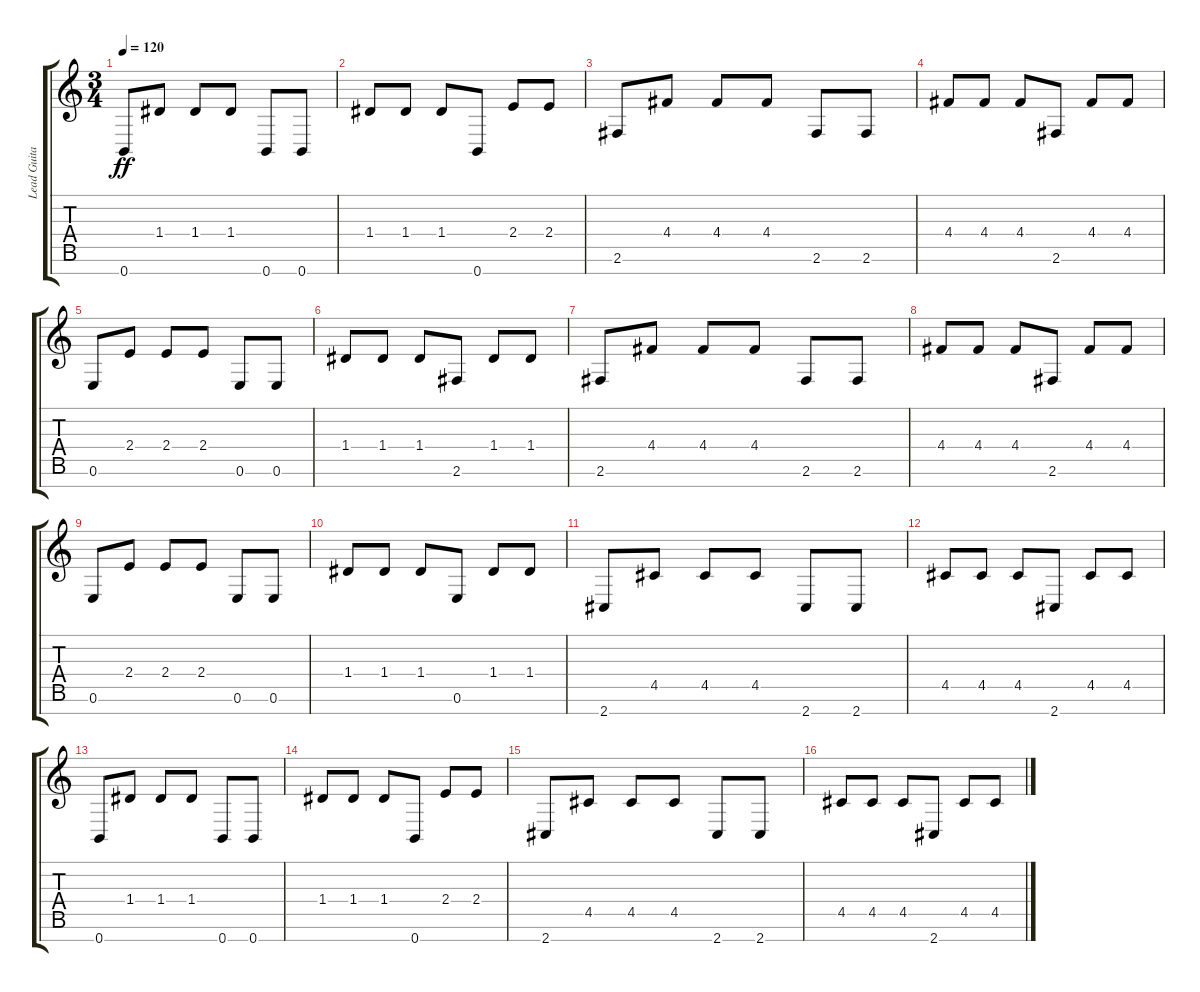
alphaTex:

\track ("Lead Guitar I" "Lead Guita") {solo instrument distortionguitar}
\staff {score tabs}
\tuning (E4 B3 G3 D3 A2 E2 B1) {hide}
\ts (3 4)
\tempo 120
\clef g2
\ks c
0.7.8{dy ff} 1.4.8 1.4.8 1.4.8 0.7.8 0.7.8 |
1.4.8 1.4.8 1.4.8 0.7.8 2.4.8 2.4.8 |
2.6.8 4.4.8 4.4.8 4.4.8 2.6.8 2.6.8 |
4.4.8 4.4.8 4.4.8 2.6.8 4.4.8 4.4.8 |
0.6.8 2.4.8 2.4.8 2.4.8 0.6.8 0.6.8 |
1.4.8 1.4.8 1.4.8 2.6.8 1.4.8 1.4.8 |
2.6.8 4.4.8 4.4.8 4.4.8 2.6.8 2.6.8 |
4.4.8 4.4.8 4.4.8 2.6.8 4.4.8 4.4.8 |
0.6.8 2.4.8 2.4.8 2.4.8 0.6.8 0.6.8 |
1.4.8 1.4.8 1.4.8 0.6.8 1.4.8 1.4.8 |
2.7.8 4.5.8 4.5.8 4.5.8 2.7.8 2.7.8 |
4.5.8 4.5.8 4.5.8 2.7.8 4.5.8 4.5.8 |
0.7.8 1.4.8 1.4.8 1.4.8 0.7.8 0.7.8 |
1.4.8 1.4.8 1.4.8 0.7.8 2.4.8 2.4.8 |
2.7.8 4.5.8 4.5.8 4.5.8 2.7.8 2.7.8 |
4.5.8 4.5.8 4.5.8 2.7.8 4.5.8 4.5.8
